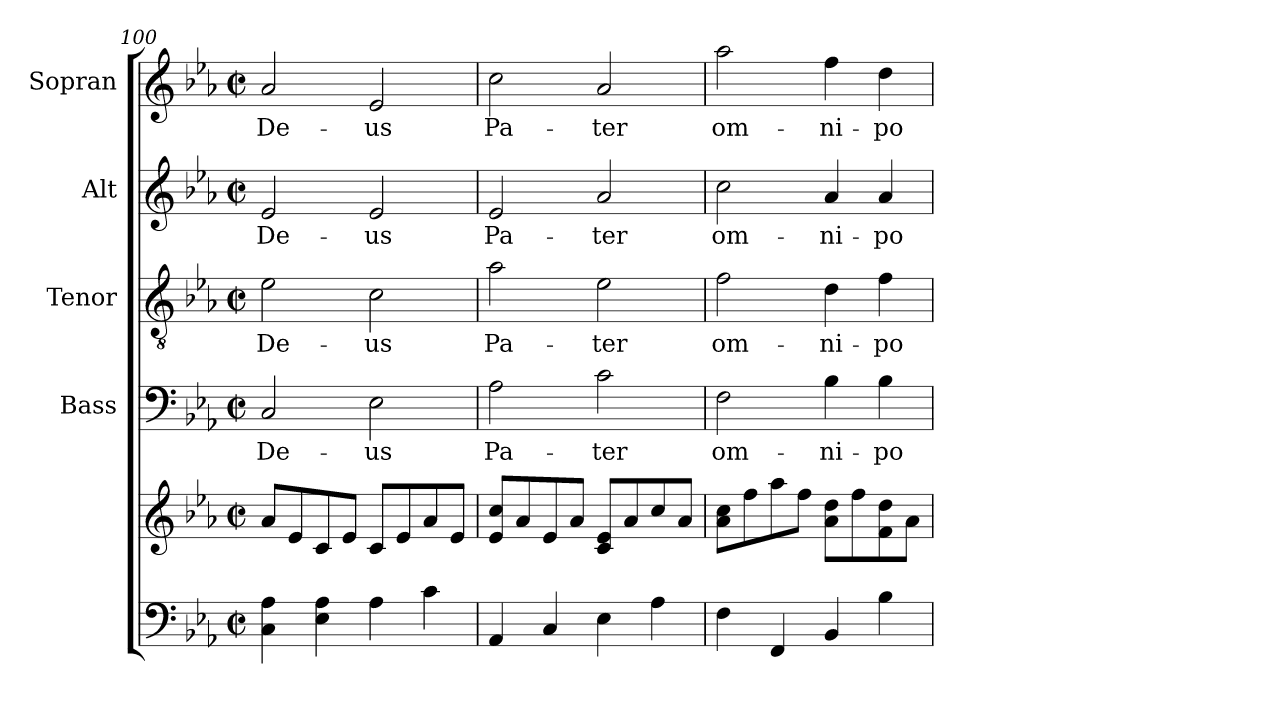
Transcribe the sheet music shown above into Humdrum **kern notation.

**kern	**kern	**kern	**text	**kern	**text	**kern	**text	**kern	**text
*part5	*part5	*part4	*part4	*part3	*part3	*part2	*part2	*part1	*part1
*staff6	*staff5	*staff4	*staff4	*staff3	*staff3	*staff2	*staff2	*staff1	*staff1
*	*	*I"Bass	*	*I"Tenor	*	*I"Alt	*	*I"Sopran	*
*	*	*I'B.	*	*I'T.	*	*I'A.	*	*I'S.	*
*clefF4	*clefG2	*clefF4	*	*clefGv2	*	*clefG2	*	*clefG2	*
*k[b-e-a-]	*k[b-e-a-]	*k[b-e-a-]	*	*k[b-e-a-]	*	*k[b-e-a-]	*	*k[b-e-a-]	*
*E-:	*E-:	*E-:	*	*E-:	*	*E-:	*	*E-:	*
*M2/2	*M2/2	*M2/2	*	*M2/2	*	*M2/2	*	*M2/2	*
*met(c|)	*met(c|)	*met(c|)	*	*met(c|)	*	*met(c|)	*	*met(c|)	*
=100	=100	=100	=100	=100	=100	=100	=100	=100	=100
!	!	!	!LO:LY:b	!	!LO:LY:b	!	!LO:LY:b	!	!LO:LY:b
4C\ 4A-\	8a-/L	2C/	De-	2e-\	De-	2e-/	De-	2a-/	De-
.	8e-/	.	.	.	.	.	.	.	.
4E-\ 4A-\	8c/	.	.	.	.	.	.	.	.
.	8e-/J	.	.	.	.	.	.	.	.
!	!	!	!LO:LY:b	!	!LO:LY:b	!	!LO:LY:b	!	!LO:LY:b
4A-\	8c/L	2E-\	-us	2c\	-us	2e-/	-us	2e-/	-us
.	8e-/	.	.	.	.	.	.	.	.
4c\	8a-/	.	.	.	.	.	.	.	.
.	8e-/J	.	.	.	.	.	.	.	.
=101	=101	=101	=101	=101	=101	=101	=101	=101	=101
!	!	!	!LO:LY:b	!	!LO:LY:b	!	!LO:LY:b	!	!LO:LY:b
4AA-/	8e-/ 8cc/L	2A-\	Pa-	2a-\	Pa-	2e-/	Pa-	2cc\	Pa-
.	8a-/	.	.	.	.	.	.	.	.
4C/	8e-/	.	.	.	.	.	.	.	.
.	8a-/J	.	.	.	.	.	.	.	.
!	!	!	!LO:LY:b	!	!LO:LY:b	!	!LO:LY:b	!	!LO:LY:b
4E-\	8c/ 8e-/L	2c\	-ter	2e-\	-ter	2a-/	-ter	2a-/	-ter
.	8a-/	.	.	.	.	.	.	.	.
4A-\	8cc/	.	.	.	.	.	.	.	.
.	8a-/J	.	.	.	.	.	.	.	.
!!LO:PB:g=z
=102	=102	=102	=102	=102	=102	=102	=102	=102	=102
!	!	!	!LO:LY:b	!	!LO:LY:b	!	!LO:LY:b	!	!LO:LY:b
4F\	8a-\ 8cc\L	2F\	om-	2f\	om-	2cc\	om-	2aa-\	om-
.	8ff\	.	.	.	.	.	.	.	.
4FF/	8aa-\	.	.	.	.	.	.	.	.
.	8ff\J	.	.	.	.	.	.	.	.
!	!	!	!LO:LY:b	!	!LO:LY:b	!	!LO:LY:b	!	!LO:LY:b
4BB-/	8a-\ 8dd\L	4B-\	-ni-	4d\	-ni-	4a-/	-ni-	4ff\	-ni-
.	8ff\	.	.	.	.	.	.	.	.
!	!	!	!LO:LY:b	!	!LO:LY:b	!	!LO:LY:b	!	!LO:LY:b
4B-\	8f\ 8dd\	4B-\	-po-	4f\	-po-	4a-/	-po-	4dd\	-po-
.	8a-\J	.	.	.	.	.	.	.	.
=	=	=	=	=	=	=	=	=	=
*-	*-	*-	*-	*-	*-	*-	*-	*-	*-
